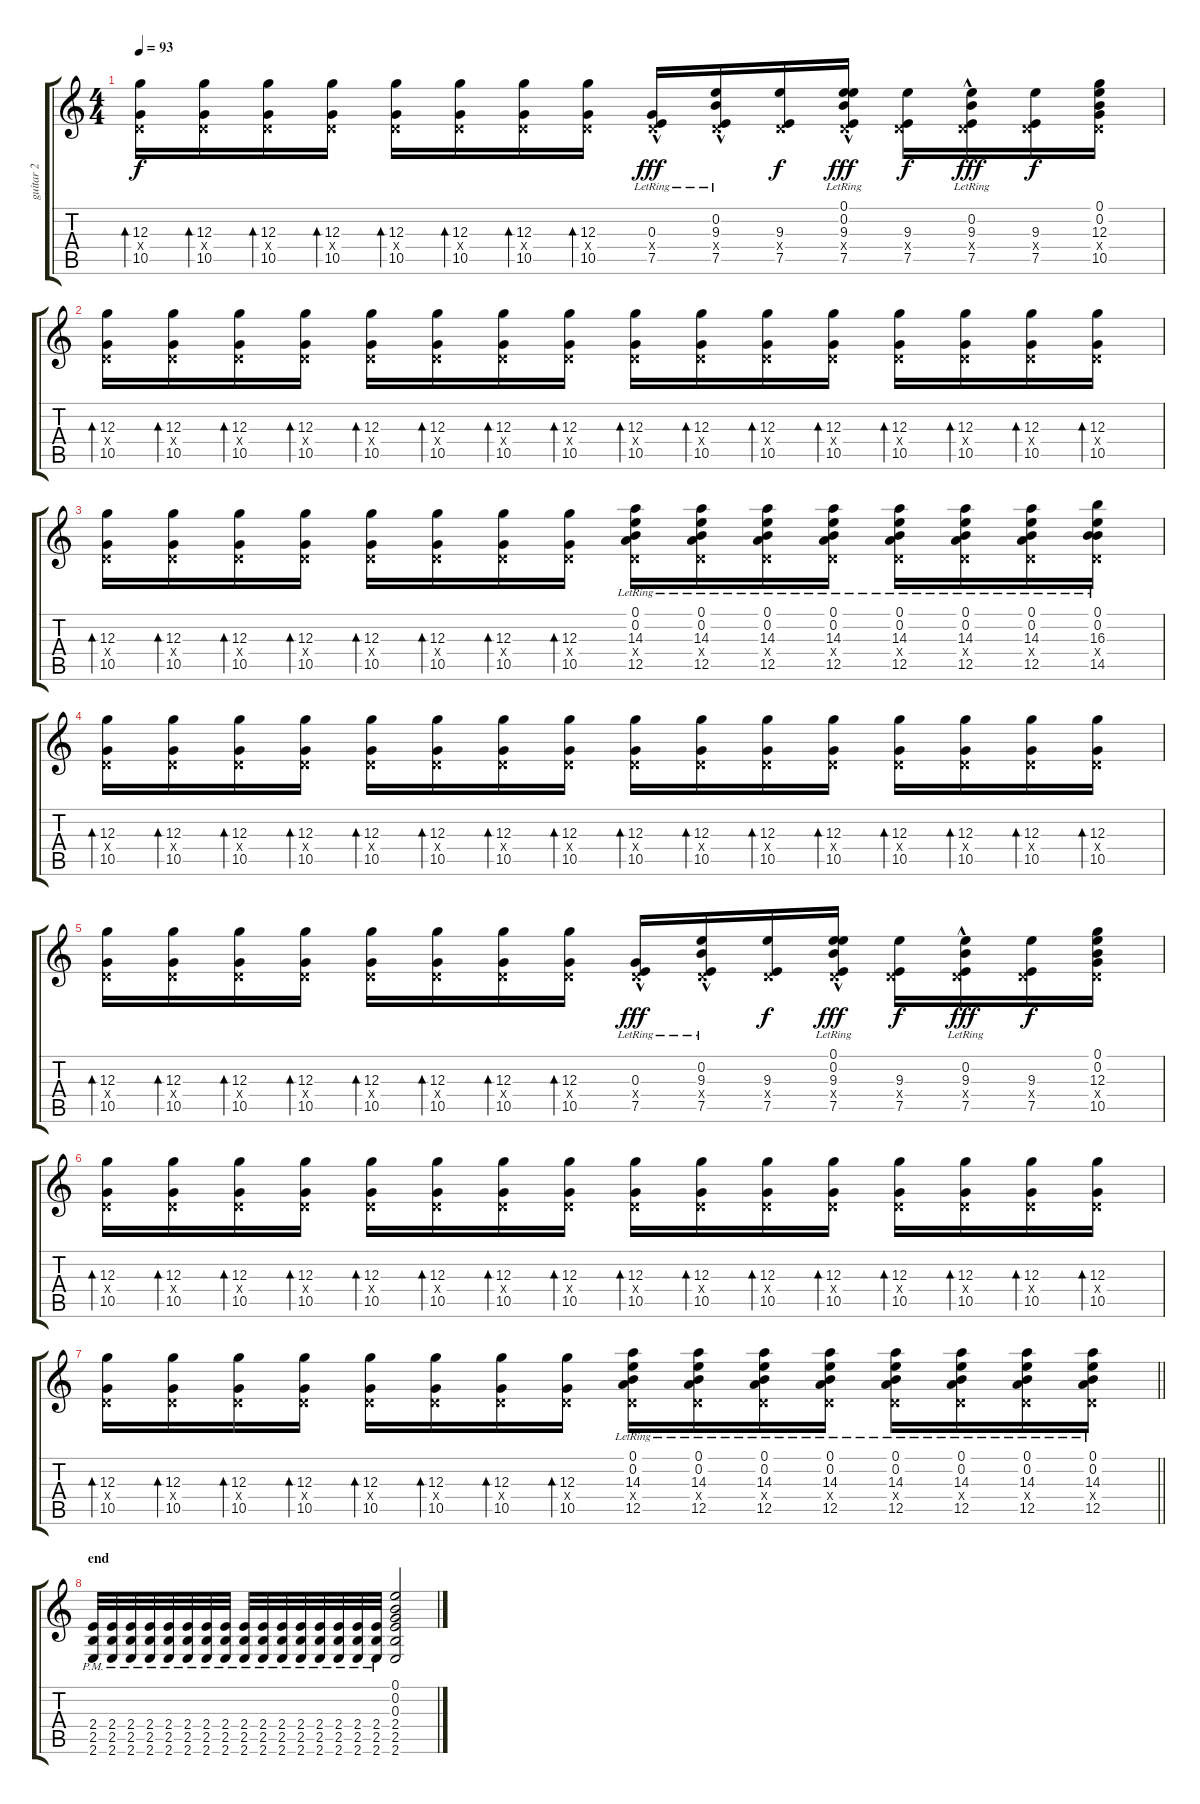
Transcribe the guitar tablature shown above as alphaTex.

\track ("guitar 2" "guitar 2") {instrument distortionguitar}
\staff {score tabs}
\tuning (E4 B3 G3 D3 A2 D2) {hide}
\ts (4 4)
\tempo 93
\clef g2
\ks c
(12.3 0.4{x} 10.5).16{bd 60 dy f} (12.3 0.4{x} 10.5).16{bd 60} (12.3 0.4{x} 10.5).16{bd 60} (12.3 0.4{x} 10.5).16{bd 60} (12.3 0.4{x} 10.5).16{bd 60} (12.3 0.4{x} 10.5).16{bd 60} (12.3 0.4{x} 10.5).16{bd 60} (12.3 0.4{x} 10.5).16{bd 60} (0.3{hac lr} 0.4{x} 7.5).16{dy fff} (0.2{hac lr} 9.3 0.4{x} 7.5).16 (9.3 0.4{x} 7.5).16{dy f} (0.1{hac lr} 0.2{lr} 9.3 0.4{x} 7.5).16{dy fff} (9.3 0.4{x} 7.5).16{dy f} (0.2{hac lr} 9.3 0.4{x} 7.5).16{dy fff} (9.3 0.4{x} 7.5).16{dy f} (0.1 0.2 12.3 0.4{x} 10.5).16 |
(12.3 0.4{x} 10.5).16{bd 60} (12.3 0.4{x} 10.5).16{bd 60} (12.3 0.4{x} 10.5).16{bd 60} (12.3 0.4{x} 10.5).16{bd 60} (12.3 0.4{x} 10.5).16{bd 60} (12.3 0.4{x} 10.5).16{bd 60} (12.3 0.4{x} 10.5).16{bd 60} (12.3 0.4{x} 10.5).16{bd 60} (12.3 0.4{x} 10.5).16{bd 60} (12.3 0.4{x} 10.5).16{bd 60} (12.3 0.4{x} 10.5).16{bd 60} (12.3 0.4{x} 10.5).16{bd 60} (12.3 0.4{x} 10.5).16{bd 60} (12.3 0.4{x} 10.5).16{bd 60} (12.3 0.4{x} 10.5).16{bd 60} (12.3 0.4{x} 10.5).16{bd 60} |
(12.3 0.4{x} 10.5).16{bd 60} (12.3 0.4{x} 10.5).16{bd 60} (12.3 0.4{x} 10.5).16{bd 60} (12.3 0.4{x} 10.5).16{bd 60} (12.3 0.4{x} 10.5).16{bd 60} (12.3 0.4{x} 10.5).16{bd 60} (12.3 0.4{x} 10.5).16{bd 60} (12.3 0.4{x} 10.5).16{bd 60} (0.1{lr} 0.2{lr} 14.3 0.4{x} 12.5).16 (0.1{lr} 0.2{lr} 14.3 0.4{x} 12.5).16 (0.1{lr} 0.2{lr} 14.3 0.4{x} 12.5).16 (0.1{lr} 0.2{lr} 14.3 0.4{x} 12.5).16 (0.1{lr} 0.2{lr} 14.3 0.4{x} 12.5).16 (0.1{lr} 0.2{lr} 14.3 0.4{x} 12.5).16 (0.1{lr} 0.2{lr} 14.3 0.4{x} 12.5).16 (0.1{lr} 0.2{lr} 16.3 0.4{x} 14.5).16 |
(12.3 0.4{x} 10.5).16{bd 60} (12.3 0.4{x} 10.5).16{bd 60} (12.3 0.4{x} 10.5).16{bd 60} (12.3 0.4{x} 10.5).16{bd 60} (12.3 0.4{x} 10.5).16{bd 60} (12.3 0.4{x} 10.5).16{bd 60} (12.3 0.4{x} 10.5).16{bd 60} (12.3 0.4{x} 10.5).16{bd 60} (12.3 0.4{x} 10.5).16{bd 60} (12.3 0.4{x} 10.5).16{bd 60} (12.3 0.4{x} 10.5).16{bd 60} (12.3 0.4{x} 10.5).16{bd 60} (12.3 0.4{x} 10.5).16{bd 60} (12.3 0.4{x} 10.5).16{bd 60} (12.3 0.4{x} 10.5).16{bd 60} (12.3 0.4{x} 10.5).16{bd 60} |
(12.3 0.4{x} 10.5).16{bd 60} (12.3 0.4{x} 10.5).16{bd 60} (12.3 0.4{x} 10.5).16{bd 60} (12.3 0.4{x} 10.5).16{bd 60} (12.3 0.4{x} 10.5).16{bd 60} (12.3 0.4{x} 10.5).16{bd 60} (12.3 0.4{x} 10.5).16{bd 60} (12.3 0.4{x} 10.5).16{bd 60} (0.3{hac lr} 0.4{x} 7.5).16{dy fff} (0.2{hac lr} 9.3 0.4{x} 7.5).16 (9.3 0.4{x} 7.5).16{dy f} (0.1{hac lr} 0.2{lr} 9.3 0.4{x} 7.5).16{dy fff} (9.3 0.4{x} 7.5).16{dy f} (0.2{hac lr} 9.3 0.4{x} 7.5).16{dy fff} (9.3 0.4{x} 7.5).16{dy f} (0.1 0.2 12.3 0.4{x} 10.5).16 |
(12.3 0.4{x} 10.5).16{bd 60} (12.3 0.4{x} 10.5).16{bd 60} (12.3 0.4{x} 10.5).16{bd 60} (12.3 0.4{x} 10.5).16{bd 60} (12.3 0.4{x} 10.5).16{bd 60} (12.3 0.4{x} 10.5).16{bd 60} (12.3 0.4{x} 10.5).16{bd 60} (12.3 0.4{x} 10.5).16{bd 60} (12.3 0.4{x} 10.5).16{bd 60} (12.3 0.4{x} 10.5).16{bd 60} (12.3 0.4{x} 10.5).16{bd 60} (12.3 0.4{x} 10.5).16{bd 60} (12.3 0.4{x} 10.5).16{bd 60} (12.3 0.4{x} 10.5).16{bd 60} (12.3 0.4{x} 10.5).16{bd 60} (12.3 0.4{x} 10.5).16{bd 60} |
\barLineRight lightlight
(12.3 0.4{x} 10.5).16{bd 60} (12.3 0.4{x} 10.5).16{bd 60} (12.3 0.4{x} 10.5).16{bd 60} (12.3 0.4{x} 10.5).16{bd 60} (12.3 0.4{x} 10.5).16{bd 60} (12.3 0.4{x} 10.5).16{bd 60} (12.3 0.4{x} 10.5).16{bd 60} (12.3 0.4{x} 10.5).16{bd 60} (0.1{lr} 0.2{lr} 14.3 0.4{x} 12.5).16 (0.1{lr} 0.2{lr} 14.3 0.4{x} 12.5).16 (0.1{lr} 0.2{lr} 14.3 0.4{x} 12.5).16 (0.1{lr} 0.2{lr} 14.3 0.4{x} 12.5).16 (0.1{lr} 0.2{lr} 14.3 0.4{x} 12.5).16 (0.1{lr} 0.2{lr} 14.3 0.4{x} 12.5).16 (0.1{lr} 0.2{lr} 14.3 0.4{x} 12.5).16 (0.1{lr} 0.2{lr} 14.3 0.4{x} 12.5).16 |
\section ("" "end")
(2.4{pm} 2.5{pm} 2.6{pm}).32 (2.4{pm} 2.5{pm} 2.6{pm}).32 (2.4{pm} 2.5{pm} 2.6{pm}).32 (2.4{pm} 2.5{pm} 2.6{pm}).32 (2.4{pm} 2.5{pm} 2.6{pm}).32 (2.4{pm} 2.5{pm} 2.6{pm}).32 (2.4{pm} 2.5{pm} 2.6{pm}).32 (2.4{pm} 2.5{pm} 2.6{pm}).32 (2.4{pm} 2.5{pm} 2.6{pm}).32 (2.4{pm} 2.5{pm} 2.6{pm}).32 (2.4{pm} 2.5{pm} 2.6{pm}).32 (2.4{pm} 2.5{pm} 2.6{pm}).32 (2.4{pm} 2.5{pm} 2.6{pm}).32 (2.4{pm} 2.5{pm} 2.6{pm}).32 (2.4{pm} 2.5{pm} 2.6{pm}).32 (2.4{pm} 2.5{pm} 2.6{pm}).32 (0.1 0.2 0.3 2.4 2.5 2.6).2
